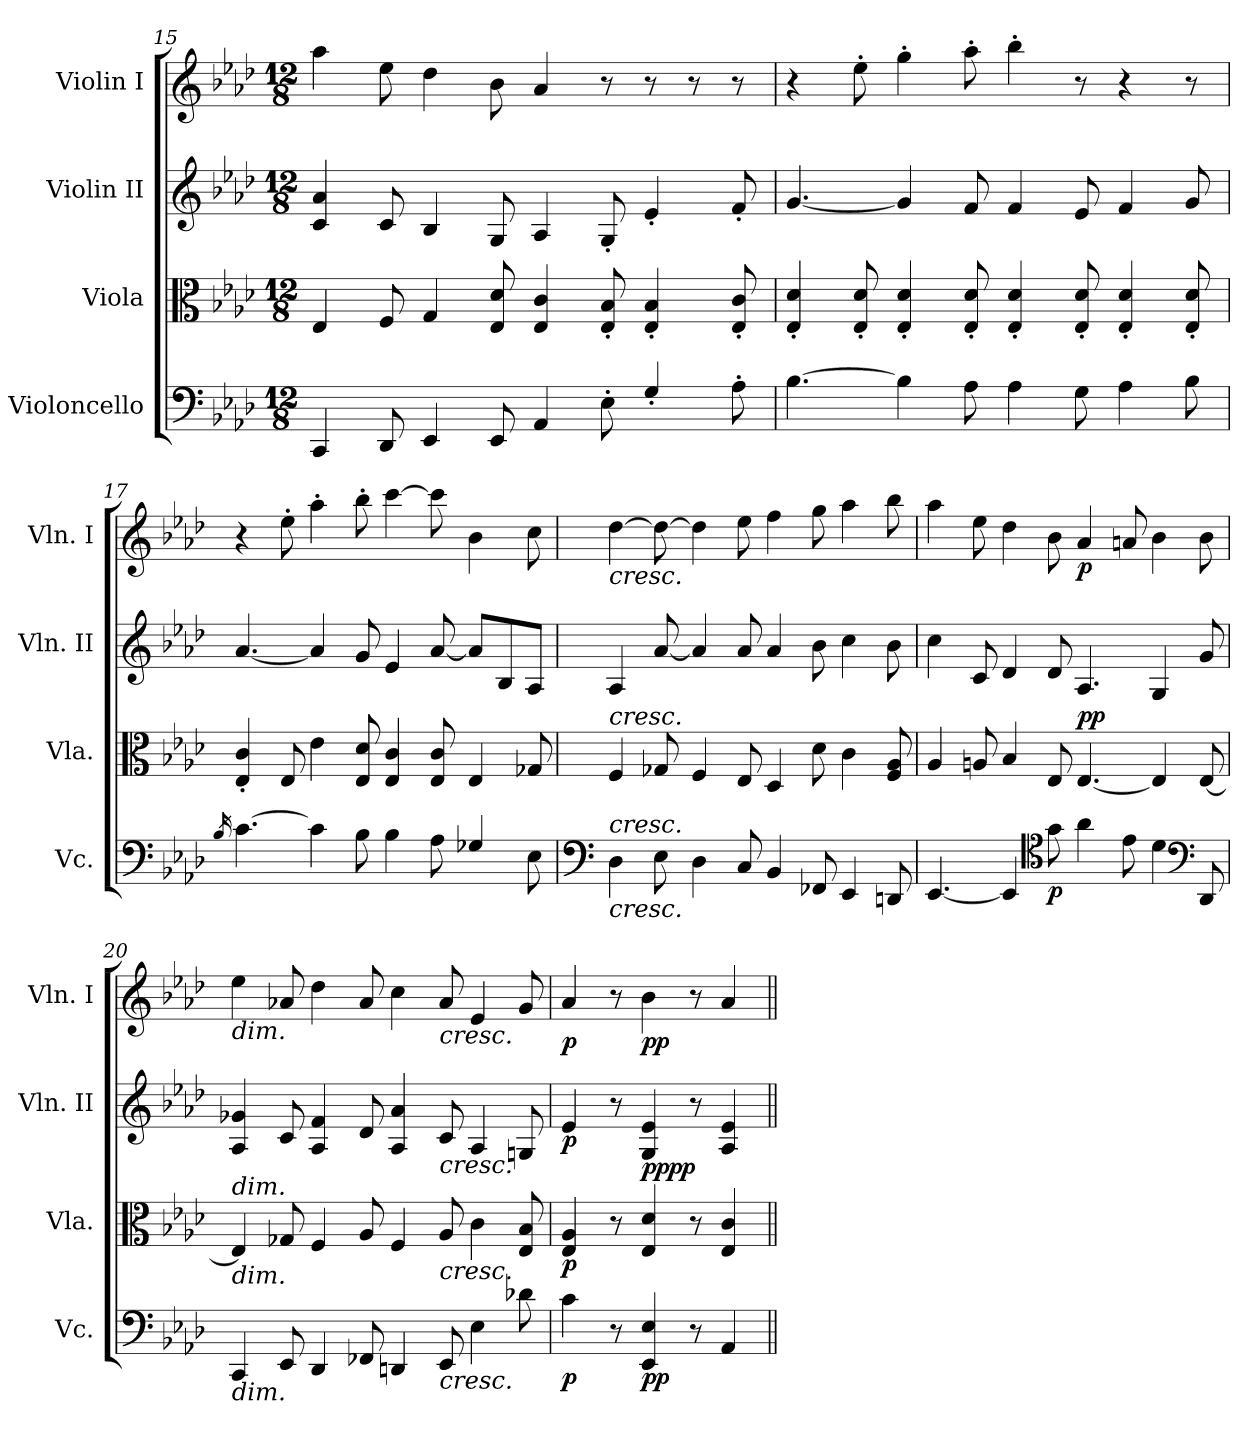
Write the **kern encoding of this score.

**kern	**dynam	**kern	**dynam	**kern	**dynam	**kern	**dynam
*part4	*part4	*part3	*part3	*part2	*part2	*part1	*part1
*staff4	*staff4	*staff3	*staff3	*staff2	*staff2	*staff1	*staff1
*I"Violoncello	*	*I"Viola	*	*I"Violin II	*	*I"Violin I	*
*I'Vc.	*	*I'Vla.	*	*I'Vln. II	*	*I'Vln. I	*
*clefF4	*	*clefC3	*	*clefG2	*	*clefG2	*
*k[b-e-a-d-]	*	*k[b-e-a-d-]	*	*k[b-e-a-d-]	*	*k[b-e-a-d-]	*
*A-:	*	*A-:	*	*A-:	*	*A-:	*
*M12/8	*	*M12/8	*	*M12/8	*	*M12/8	*
=15	=15	=15	=15	=15	=15	=15	=15
4CC/	.	4E-/	.	4c/ 4a-/	.	4aa-\	.
8DD-/	.	8F/	.	8c/	.	8ee-\	.
4EE-/	.	4G/	.	4B-/	.	4dd-\	.
8EE-/	.	8E-/ 8d-/	.	8G/	.	8b-\	.
4AA-/	.	4E-/ 4c/	.	4A-/	.	4a-/	.
8E-'\	.	8E-/' 8B-/'	.	8G'/	.	8r	.
4G'/	.	4E-/' 4B-/'	.	4e-'/	.	8r	.
.	.	.	.	.	.	8r	.
8A-'\	.	8E-/' 8c/'	.	8f'/	.	8r	.
=16	=16	=16	=16	=16	=16	=16	=16
[4.B-\	.	4E-/' 4d-/'	.	[4.g/	.	4r	.
.	.	8E-/' 8d-/'	.	.	.	8ee-'\	.
4B-\]	.	4E-/' 4d-/'	.	4g/]	.	4gg'\	.
8A-\	.	8E-/' 8d-/'	.	8f/	.	8aa-'\	.
4A-\	.	4E-/' 4d-/'	.	4f/	.	4bb-'\	.
8G\	.	8E-/' 8d-/'	.	8e-/	.	8r	.
4A-\	.	4E-/' 4d-/'	.	4f/	.	4r	.
8B-\	.	8E-/' 8d-/'	.	8g/	.	8r	.
!!LO:LB:g=z
=17	=17	=17	=17	=17	=17	=17	=17
16qB-/	.	.	.	.	.	.	.
[4.c\	.	4E-/' 4c/'	.	[4.a-/	.	4r	.
.	.	8E-/	.	.	.	8ee-'\	.
4c\]	.	4e-\	.	4a-/]	.	4aa-'\	.
8B-\	.	8E-/ 8d-/	.	8g/	.	8bb-'\	.
4B-\	.	4E-/ 4c/	.	4e-/	.	[4ccc\	.
8A-\	.	8E-/ 8c/	.	[8a-/	.	8ccc\]	.
4G-X/	.	4E-/	.	8a-/L]	.	4b-\	.
.	.	.	.	8B-/	.	.	.
8E-\	.	8G-X/	.	8A-/J	.	8cc\	.
=18	=18	=18	=18	=18	=18	=18	=18
*clefF4	*	*	*	*	*	*	*
!	!	!	!	!	!	!LO:TX:b:i:t=cresc.	!
!	!	!LO:TX:a:i:t=cresc.	!	!	!	!	!
!LO:TX:b:i:t=cresc.	!	!	!	!	!	!	!
!LO:TX:a:i:t=cresc.	!	!	!	!	!	!	!
4D-\	.	4F/	.	4A-/	.	[4dd-\	.
8E-\	.	8G-X/	.	[8a-/	.	8dd-\_	.
4D-\	.	4F/	.	4a-/]	.	4dd-\]	.
8C/	.	8E-/	.	8a-/	.	8ee-\	.
4BB-/	.	4D-/	.	4a-/	.	4ff\	.
8FF-X/	.	8d-\	.	8b-\	.	8gg\	.
4EE-/	.	4c\	.	4cc\	.	4aa-\	.
8DDn/	.	8F/ 8A-/	.	8b-\	.	8bb-\	.
!!LO:LB:g=z
=19	=19	=19	=19	=19	=19	=19	=19
[4.EE-/	.	4A-/	.	4cc\	.	4aa-\	.
.	.	8An/	.	8c/	.	8ee-\	.
4EE-/]	.	4B-/	.	4d-/	.	4dd-\	.
*clefC4	*	*	*	*	*	*	*
!	!LO:DY:b	!	!	!	!	!	!
8g\	p	8E-/	.	8d-/	.	8b-\	.
!	!	!	!LO:DY:a	!	!	!	!
!	!	!	!LO:DY:n=1:b	!	!	!	!LO:DY:b
4a-\	.	[4.E-/	p p	4.A-/	.	4a-/	p
8e-\	.	.	.	.	.	8an/	.
4d-\	.	4E-/]	.	4G/	.	4b-\	.
*clefF4	*	*	*	*	*	*	*
8DD-/	.	[8E-/	.	8g/	.	8b-\	.
!!LO:PB:g=z
=20	=20	=20	=20	=20	=20	=20	=20
!	!	!	!	!	!	!LO:TX:b:i:t=dim.	!
!	!	!LO:TX:b:i:t=dim.	!	!	!	!	!
!	!	!LO:TX:a:i:t=dim.	!	!	!	!	!
!LO:TX:b:i:t=dim.	!	!	!	!	!	!	!
4CC/	.	4E-/]	.	4A-/ 4g-X/	.	4ee-\	.
8EE-/	.	8G-X/	.	8c/	.	8a-X/	.
4DD-/	.	4F/	.	4A-/ 4f/	.	4dd-\	.
8FF-X/	.	8A-/	.	8d-/	.	8a-/	.
4DDn/	.	4F/	.	4A-/ 4a-/	.	4cc\	.
!	!	!	!	!	!	!LO:TX:b:i:t=cresc.	!
!	!	!	!	!LO:TX:b:i:t=cresc.	!	!	!
!	!	!LO:TX:b:i:t=cresc.	!	!	!	!	!
!LO:TX:b:i:t=cresc.	!	!	!	!	!	!	!
8EE-/	.	8A-/	.	8c/	.	8a-/	.
4E-\	.	4c\	.	4A-/	.	4e-/	.
8d-X\	.	8E-/ 8B-/	.	8Gn/	.	8g/	.
=21	=21	=21	=21	=21	=21	=21	=21
!	!LO:DY:b	!	!LO:DY:b	!	!LO:DY:b	!	!LO:DY:b
4c\	p	4E-/ 4A-/	p	4e-/	p	4a-/	p
8r	.	8r	.	8r	.	8r	.
!	!LO:DY:b	!	!LO:DY:a	!	!	!	!
!	!	!	!LO:DY:n=1:b	!	!	!	!LO:DY:b
4EE-/ 4E-/	pp	4E-/ 4d-/	pp pp	4G/ 4e-/	.	4b-\	pp
8r	.	8r	.	8r	.	8r	.
4AA-/	.	4E-/ 4c/	.	4A-/ 4e-/	.	4a-/	.
=||	=||	=||	=||	=||	=||	=||	=||
*-	*-	*-	*-	*-	*-	*-	*-
